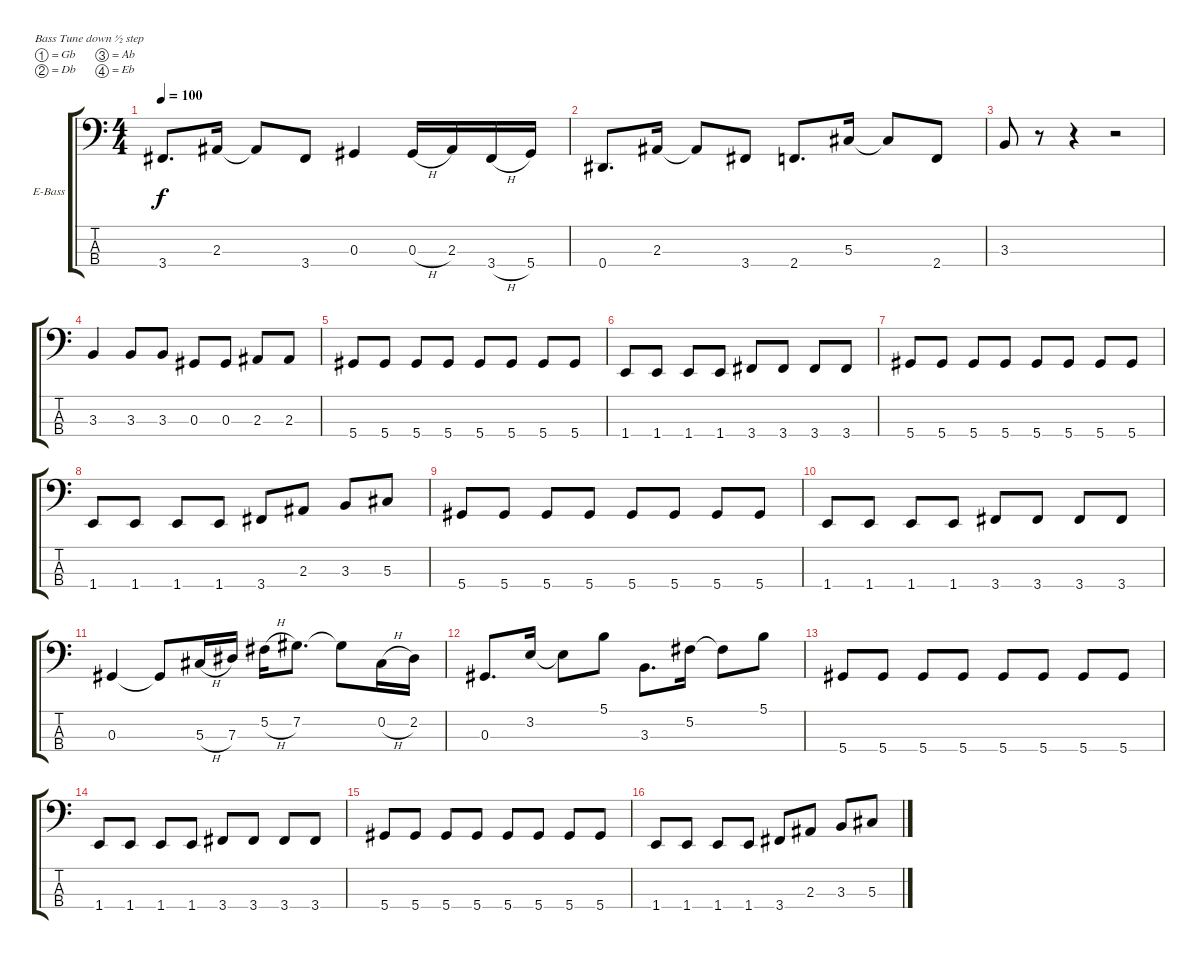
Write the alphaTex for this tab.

\defaultSystemsLayout 4
\bracketExtendMode groupsimilarinstruments
\firstSystemTrackNameOrientation horizontal
\otherSystemsTrackNameOrientation horizontal
\track ("David Ellefson " "E-Bass") {instrument electricbassfinger}
\staff {score tabs}
\tuning (Gb2 Db2 Ab1 Eb1)
\ts (4 4)
\tempo 100
\clef f4
\scale
0.333333
\ks c
3.4.8{d dy f} 2.3.16 2.3{t}.8 3.4.8 0.3.4 0.3{h}.16 2.3.16 3.4{h}.16 5.4.16 |
\scale
0.333333 0.4.8{d} 2.3.16 2.3{t}.8 3.4.8 2.4.8{d} 5.3.16 5.3{t}.8 2.4.8 |
\scale
0.333333 3.3.8 r.8 r.4 r.2 |
\scale
0.333333 3.3.4 3.3.8 3.3.8 0.3.8 0.3.8 2.3.8 2.3.8 |
\scale
0.333333 5.4.8 5.4.8 5.4.8 5.4.8 5.4.8 5.4.8 5.4.8 5.4.8 |
\scale
0.333333 1.4.8 1.4.8 1.4.8 1.4.8 3.4.8 3.4.8 3.4.8 3.4.8 |
\scale
0.333333 5.4.8 5.4.8 5.4.8 5.4.8 5.4.8 5.4.8 5.4.8 5.4.8 |
\scale
0.333333 1.4.8 1.4.8 1.4.8 1.4.8 3.4.8 2.3.8 3.3.8 5.3.8 |
\scale
0.333333 5.4.8 5.4.8 5.4.8 5.4.8 5.4.8 5.4.8 5.4.8 5.4.8 |
\scale
0.333333 1.4.8 1.4.8 1.4.8 1.4.8 3.4.8 3.4.8 3.4.8 3.4.8 |
\scale
0.333333 0.3.4 0.3{t}.8 5.3{h}.16 7.3.16 5.2{h}.16 7.2.8{d} 7.2{t}.8 0.2{h}.16 2.2.16 |
\scale
0.333333 0.3.8{d} 3.2.16 3.2{t}.8 5.1.8 3.3.8{d} 5.2.16 5.2{t}.8 5.1.8 |
\scale
0.333333 5.4.8 5.4.8 5.4.8 5.4.8 5.4.8 5.4.8 5.4.8 5.4.8 |
\scale
0.333333 1.4.8 1.4.8 1.4.8 1.4.8 3.4.8 3.4.8 3.4.8 3.4.8 |
\scale
0.333333 5.4.8 5.4.8 5.4.8 5.4.8 5.4.8 5.4.8 5.4.8 5.4.8 |
\scale
0.333333 1.4.8 1.4.8 1.4.8 1.4.8 3.4.8 2.3.8 3.3.8 5.3.8
